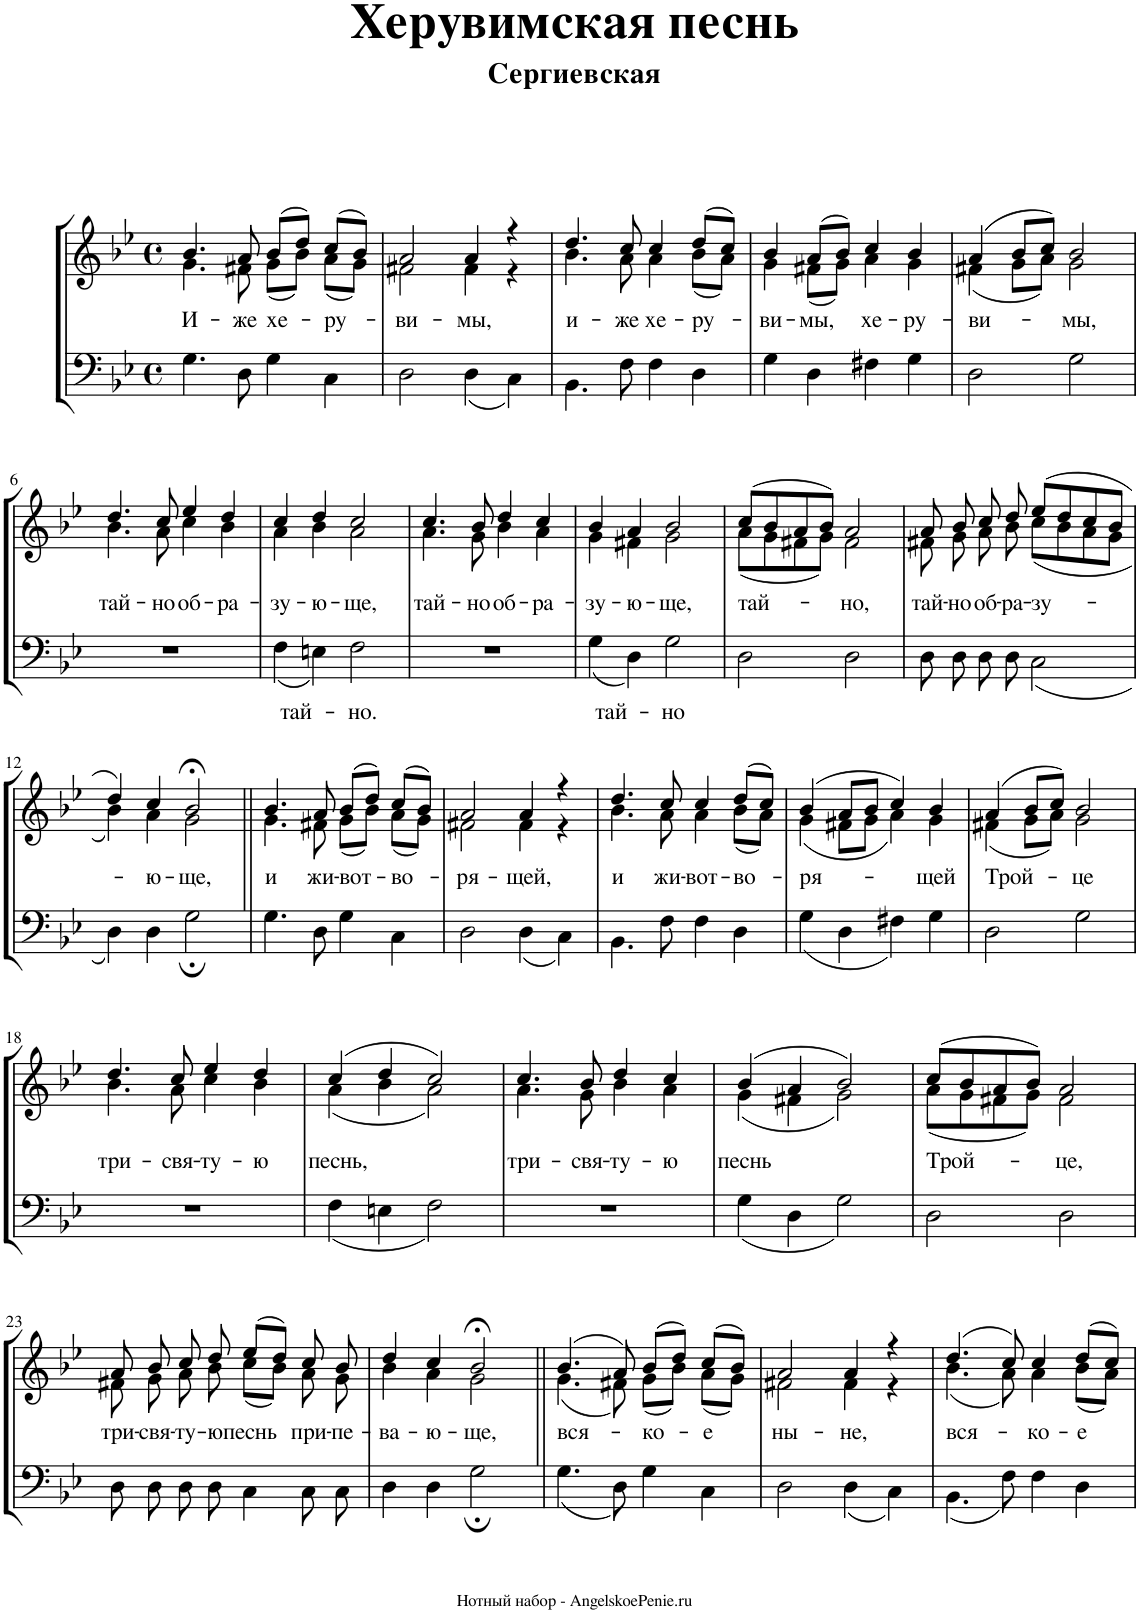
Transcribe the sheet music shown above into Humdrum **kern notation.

**kern	**text	**kern	**text
*part1	*part1	*part1	*part1
*staff2	*staff2	*staff1	*staff1
*I"Piano	*	*	*
*I'Pno.	*	*	*
*clefF4	*	*clefG2	*
*k[b-e-]	*	*k[b-e-]	*
*M4/4	*	*M4/4	*
*met(c)	*	*met(c)	*
=1	=1	=1	=1
*^	*	*^	*
!	!	!	!	!	!LO:LY:b
1ryy	4.G\	.	4.b-/	4.g\	И-
!	!	!	!	!	!LO:LY:b
.	8D\	.	8a/	8f#X\	-же
!	!	!	!	!	!LO:LY:b
.	4G\	.	(8b-/L	(8g\L	хе-
.	.	.	8dd/J)	8b-\J)	.
!	!	!	!	!	!LO:LY:b
.	4C\	.	(8cc/L	(8a\L	-ру-
.	.	.	8b-/J)	8g\J)	.
=2	=2	=2	=2	=2	=2
!	!	!	!	!	!LO:LY:b
1ryy	2D\	.	2a/	2f#X\	-ви-
!	!	!	!	!	!LO:LY:b
.	4D\	.	4a/	4f#\	-мы,
.	4C\	.	4r	4r	.
=3	=3	=3	=3	=3	=3
!	!	!	!	!	!LO:LY:b
1ryy	4.BB-\	.	4.dd/	4.b-\	и-
!	!	!	!	!	!LO:LY:b
.	8F\	.	8cc/	8a\	-же
!	!	!	!	!	!LO:LY:b
.	4F\	.	4cc/	4a\	хе-
!	!	!	!	!	!LO:LY:b
.	4D\	.	(8dd/L	(8b-\L	-ру-
.	.	.	8cc/J)	8a\J)	.
=4	=4	=4	=4	=4	=4
!	!	!	!	!	!LO:LY:b
1ryy	4G\	.	4b-/	4g\	-ви-
!	!	!	!	!	!LO:LY:b
.	4D\	.	(8a/L	(8f#X\L	-мы,
.	.	.	8b-/J)	8g\J)	.
!	!	!	!	!	!LO:LY:b
.	4F#X\	.	4cc/	4a\	хе-
!	!	!	!	!	!LO:LY:b
.	4G\	.	4b-/	4g\	-ру-
=5	=5	=5	=5	=5	=5
!	!	!	!	!	!LO:LY:b
1ryy	2D\	.	(4a/	(4f#X\	-ви-
.	.	.	8b-/L	8g\L	.
.	.	.	8cc/J)	8a\J)	.
!	!	!	!	!	!LO:LY:b
.	2G\	.	2b-/	2g\	-мы,
!!LO:LB:g=z	!!
=6	=6	=6	=6	=6	=6
!	!	!	!	!	!LO:LY:b
*v	*v	*	*	*	*
1r	.	4.dd/	4.b-\	тай-
!	!	!	!	!LO:LY:b
.	.	8cc/	8a\	-но
!	!	!	!	!LO:LY:b
.	.	4ee-/	4cc\	об-
!	!	!	!	!LO:LY:b
.	.	4dd/	4b-\	-ра-
=7	=7	=7	=7	=7
*^	*	*	*	*
!	!	!LO:LY:b	!	!	!LO:LY:b
1ryy	4F\	тай-	4cc/	4a\	-зу-
!	!	!	!	!	!LO:LY:b
.	4En\	.	4dd/	4b-\	-ю-
!	!	!LO:LY:b	!	!	!LO:LY:b
.	2F\	-но.	2cc/	2a\	-ще,
=8	=8	=8	=8	=8	=8
!	!	!	!	!	!LO:LY:b
*v	*v	*	*	*	*
1r	.	4.cc/	4.a\	тай-
!	!	!	!	!LO:LY:b
.	.	8b-/	8g\	-но
!	!	!	!	!LO:LY:b
.	.	4dd/	4b-\	об-
!	!	!	!	!LO:LY:b
.	.	4cc/	4a\	-ра-
=9	=9	=9	=9	=9
*^	*	*	*	*
!	!	!LO:LY:b	!	!	!LO:LY:b
1ryy	4G\	тай-	4b-/	4g\	-зу-
!	!	!	!	!	!LO:LY:b
.	4D\	.	4a/	4f#X\	-ю-
!	!	!LO:LY:b	!	!	!LO:LY:b
.	2G\	-но	2b-/	2g\	-ще,
=10	=10	=10	=10	=10	=10
!	!	!	!	!	!LO:LY:b
1ryy	2D\	.	(8cc/L	(8a\L	тай-
.	.	.	8b-/	8g\	.
.	.	.	8a/	8f#X\	.
.	.	.	8b-/J)	8g\J)	.
!	!	!	!	!	!LO:LY:b
.	2D\	.	2a/	2f#\	-но,
=11	=11	=11	=11	=11	=11
!	!	!	!	!	!LO:LY:b
1ryy	8D\L	.	8a/	8f#X\	тай-
!	!	!	!	!	!LO:LY:b
.	8D\J	.	8b-/	8g\	-но
!	!	!	!	!	!LO:LY:b
.	8D\L	.	8cc/	8a\	об-
!	!	!	!	!	!LO:LY:b
.	8D\J	.	8dd/	8b-\	-ра-
!	!	!	!	!	!LO:LY:b
.	2C\	.	(8ee-/L	(8cc\L	-зу-
.	.	.	8dd/	8b-\	.
.	.	.	8cc/	8a\	.
.	.	.	8b-/J	8g\J	.
!!LO:LB:g=z	!!
=12	=12	=12	=12	=12	=12
1ryy	4D\	.	4dd/)	4b-\)	.
!	!	!	!	!	!LO:LY:b
.	4D\	.	4cc/	4a\	-ю-
!	!	!	!	!	!LO:LY:b
.	2G;\	.	2b-;</	2g\	-ще,
=13||	=13||	=13||	=13||	=13||	=13||
!	!	!	!	!	!LO:LY:b
1ryy	4.G\	.	4.b-/	4.g\	и
!	!	!	!	!	!LO:LY:b
.	8D\	.	8a/	8f#X\	жи-
!	!	!	!	!	!LO:LY:b
.	4G\	.	(8b-/L	(8g\L	-вот-
.	.	.	8dd/J)	8b-\J)	.
!	!	!	!	!	!LO:LY:b
.	4C\	.	(8cc/L	(8a\L	-во-
.	.	.	8b-/J)	8g\J)	.
=14	=14	=14	=14	=14	=14
!	!	!	!	!	!LO:LY:b
1ryy	2D\	.	2a/	2f#X\	-ря-
!	!	!	!	!	!LO:LY:b
.	4D\	.	4a/	4f#\	-щей,
.	4C\	.	4r	4r	.
=15	=15	=15	=15	=15	=15
!	!	!	!	!	!LO:LY:b
1ryy	4.BB-\	.	4.dd/	4.b-\	и
!	!	!	!	!	!LO:LY:b
.	8F\	.	8cc/	8a\	жи-
!	!	!	!	!	!LO:LY:b
.	4F\	.	4cc/	4a\	-вот-
!	!	!	!	!	!LO:LY:b
.	4D\	.	(8dd/L	(8b-\L	-во-
.	.	.	8cc/J)	8a\J)	.
=16	=16	=16	=16	=16	=16
!	!	!	!	!	!LO:LY:b
1ryy	4G\	.	(4b-/	(4g\	-ря-
.	4D\	.	8a/L	8f#X\L	.
.	.	.	8b-/J	8g\J	.
.	4F#X\	.	4cc/)	4a\)	.
!	!	!	!	!	!LO:LY:b
.	4G\	.	4b-/	4g\	-щей
=17	=17	=17	=17	=17	=17
!	!	!	!	!	!LO:LY:b
1ryy	2D\	.	(4a/	(4f#X\	Трой-
.	.	.	8b-/L	8g\L	.
.	.	.	8cc/J)	8a\J)	.
!	!	!	!	!	!LO:LY:b
.	2G\	.	2b-/	2g\	-це
!!LO:LB:g=z	!!
=18	=18	=18	=18	=18	=18
!	!	!	!	!	!LO:LY:b
*v	*v	*	*	*	*
1r	.	4.dd/	4.b-\	три-
!	!	!	!	!LO:LY:b
.	.	8cc/	8a\	-свя-
!	!	!	!	!LO:LY:b
.	.	4ee-/	4cc\	-ту-
!	!	!	!	!LO:LY:b
.	.	4dd/	4b-\	-ю
=19	=19	=19	=19	=19
*^	*	*	*	*
!	!	!	!	!	!LO:LY:b
1ryy	4F\	.	(4cc/	(4a\	песнь,
.	4En\	.	4dd/	4b-\	.
.	2F\	.	2cc/)	2a\)	.
=20	=20	=20	=20	=20	=20
!	!	!	!	!	!LO:LY:b
*v	*v	*	*	*	*
1r	.	4.cc/	4.a\	три-
!	!	!	!	!LO:LY:b
.	.	8b-/	8g\	-свя-
!	!	!	!	!LO:LY:b
.	.	4dd/	4b-\	-ту-
!	!	!	!	!LO:LY:b
.	.	4cc/	4a\	-ю
=21	=21	=21	=21	=21
*^	*	*	*	*
!	!	!	!	!	!LO:LY:b
1ryy	4G\	.	(4b-/	(4g\	песнь
.	4D\	.	4a/	4f#X\	.
.	2G\	.	2b-/)	2g\)	.
=22	=22	=22	=22	=22	=22
!	!	!	!	!	!LO:LY:b
1ryy	2D\	.	(8cc/L	(8a\L	Трой-
.	.	.	8b-/	8g\	.
.	.	.	8a/	8f#X\	.
.	.	.	8b-/J)	8g\J)	.
!	!	!	!	!	!LO:LY:b
.	2D\	.	2a/	2f#\	-це,
!!LO:LB:g=z	!!
=23	=23	=23	=23	=23	=23
!	!	!	!	!	!LO:LY:b
1ryy	8D\L	.	8a/	8f#X\	три-
!	!	!	!	!	!LO:LY:b
.	8D\J	.	8b-/	8g\	-свя-
!	!	!	!	!	!LO:LY:b
.	8D\L	.	8cc/	8a\	-ту-
!	!	!	!	!	!LO:LY:b
.	8D\J	.	8dd/	8b-\	-ю
!	!	!	!	!	!LO:LY:b
.	4C\	.	(8ee-/L	(8cc\L	песнь
.	.	.	8dd/J)	8b-\J)	.
!	!	!	!	!	!LO:LY:b
.	8C\L	.	8cc/	8a\	при-
!	!	!	!	!	!LO:LY:b
.	8C\J	.	8b-/	8g\	-пе-
=24	=24	=24	=24	=24	=24
!	!	!	!	!	!LO:LY:b
1ryy	4D\	.	4dd/	4b-\	-ва-
!	!	!	!	!	!LO:LY:b
.	4D\	.	4cc/	4a\	-ю-
!	!	!	!	!	!LO:LY:b
.	2G;\	.	2b-;</	2g\	-ще,
=25||	=25||	=25||	=25||	=25||	=25||
!	!	!	!	!	!LO:LY:b
1ryy	4.G\	.	(4.b-/	(4.g\	вся-
.	8D\	.	8a/)	8f#X\)	.
!	!	!	!	!	!LO:LY:b
.	4G\	.	(8b-/L	(8g\L	-ко-
.	.	.	8dd/J)	8b-\J)	.
!	!	!	!	!	!LO:LY:b
.	4C\	.	(8cc/L	(8a\L	-е
.	.	.	8b-/J)	8g\J)	.
=26	=26	=26	=26	=26	=26
!	!	!	!	!	!LO:LY:b
1ryy	2D\	.	2a/	2f#X\	ны-
!	!	!	!	!	!LO:LY:b
.	4D\	.	4a/	4f#\	-не,
.	4C\	.	4r	4r	.
=27	=27	=27	=27	=27	=27
!	!	!	!	!	!LO:LY:b
1ryy	4.BB-\	.	(4.dd/	(4.b-\	вся-
.	8F\	.	8cc/)	8a\)	.
!	!	!	!	!	!LO:LY:b
.	4F\	.	4cc/	4a\	-ко-
!	!	!	!	!	!LO:LY:b
.	4D\	.	(8dd/L	(8b-\L	-е
.	.	.	8cc/J)	8a\J)	.
*v	*v	*	*	*	*
*	*	*v	*v	*
=	=	=	=
*-	*-	*-	*-
